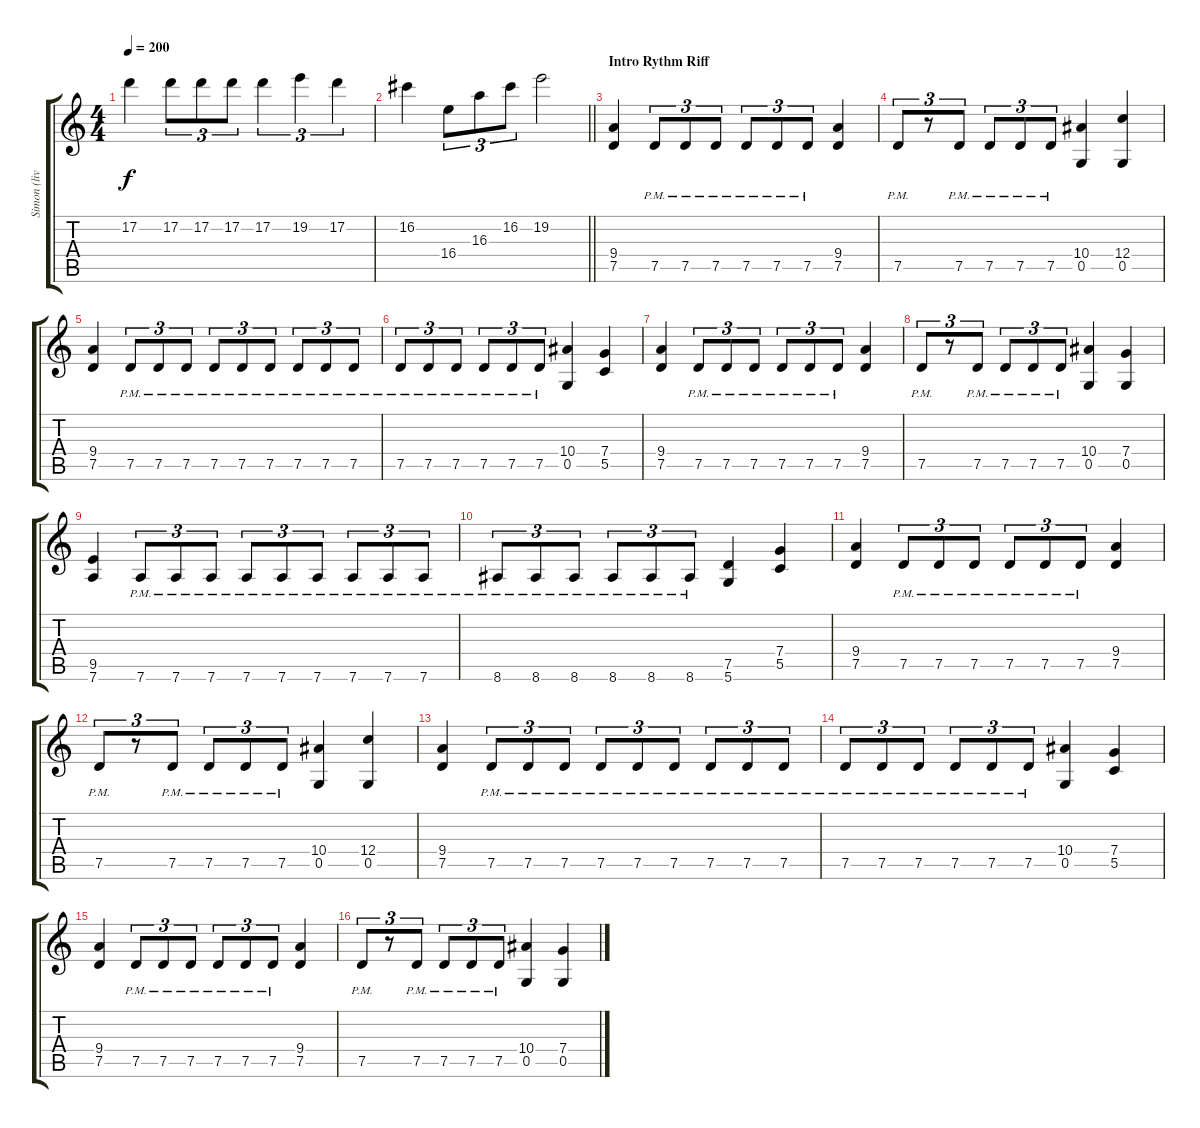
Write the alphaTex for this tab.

\track ("Simon (live)" "Simon (liv") {instrument distortionguitar}
\staff {score tabs}
\tuning (D4 A3 F3 C3 G2 D2) {hide}
\ts (4 4)
\tempo 200
\clef g2
\ks c
17.2.4{dy f} 17.2.8{tu (3 2)} 17.2.8{tu (3 2)} 17.2.8{tu (3 2)} 17.2.4{tu (3 2)} 19.2.4{tu (3 2)} 17.2.4{tu (3 2)} |
\barLineRight lightlight
16.2.4 16.4.8{tu (3 2)} 16.3.8{tu (3 2)} 16.2.8{tu (3 2)} 19.2.2 |
\section ("" "Intro Rythm Riff")
(9.4 7.5).4 7.5{pm}.8{tu (3 2)} 7.5{pm}.8{tu (3 2)} 7.5{pm}.8{tu (3 2)} 7.5{pm}.8{tu (3 2)} 7.5{pm}.8{tu (3 2)} 7.5{pm}.8{tu (3 2)} (9.4 7.5).4 |
7.5{pm}.8{tu (3 2)} r.8{tu (3 2)} 7.5{pm}.8{tu (3 2)} 7.5{pm}.8{tu (3 2)} 7.5{pm}.8{tu (3 2)} 7.5{pm}.8{tu (3 2)} (10.4 0.5).4 (12.4 0.5).4 |
(9.4 7.5).4 7.5{pm}.8{tu (3 2)} 7.5{pm}.8{tu (3 2)} 7.5{pm}.8{tu (3 2)} 7.5{pm}.8{tu (3 2)} 7.5{pm}.8{tu (3 2)} 7.5{pm}.8{tu (3 2)} 7.5{pm}.8{tu (3 2)} 7.5{pm}.8{tu (3 2)} 7.5{pm}.8{tu (3 2)} |
7.5{pm}.8{tu (3 2)} 7.5{pm}.8{tu (3 2)} 7.5{pm}.8{tu (3 2)} 7.5{pm}.8{tu (3 2)} 7.5{pm}.8{tu (3 2)} 7.5{pm}.8{tu (3 2)} (10.4 0.5).4 (7.4 5.5).4 |
(9.4 7.5).4 7.5{pm}.8{tu (3 2)} 7.5{pm}.8{tu (3 2)} 7.5{pm}.8{tu (3 2)} 7.5{pm}.8{tu (3 2)} 7.5{pm}.8{tu (3 2)} 7.5{pm}.8{tu (3 2)} (9.4 7.5).4 |
7.5{pm}.8{tu (3 2)} r.8{tu (3 2)} 7.5{pm}.8{tu (3 2)} 7.5{pm}.8{tu (3 2)} 7.5{pm}.8{tu (3 2)} 7.5{pm}.8{tu (3 2)} (10.4 0.5).4 (7.4 0.5).4 |
(9.5 7.6).4 7.6{pm}.8{tu (3 2)} 7.6{pm}.8{tu (3 2)} 7.6{pm}.8{tu (3 2)} 7.6{pm}.8{tu (3 2)} 7.6{pm}.8{tu (3 2)} 7.6{pm}.8{tu (3 2)} 7.6{pm}.8{tu (3 2)} 7.6{pm}.8{tu (3 2)} 7.6{pm}.8{tu (3 2)} |
8.6{pm}.8{tu (3 2)} 8.6{pm}.8{tu (3 2)} 8.6{pm}.8{tu (3 2)} 8.6{pm}.8{tu (3 2)} 8.6{pm}.8{tu (3 2)} 8.6{pm}.8{tu (3 2)} (7.5 5.6).4 (7.4 5.5).4 |
(9.4 7.5).4 7.5{pm}.8{tu (3 2)} 7.5{pm}.8{tu (3 2)} 7.5{pm}.8{tu (3 2)} 7.5{pm}.8{tu (3 2)} 7.5{pm}.8{tu (3 2)} 7.5{pm}.8{tu (3 2)} (9.4 7.5).4 |
7.5{pm}.8{tu (3 2)} r.8{tu (3 2)} 7.5{pm}.8{tu (3 2)} 7.5{pm}.8{tu (3 2)} 7.5{pm}.8{tu (3 2)} 7.5{pm}.8{tu (3 2)} (10.4 0.5).4 (12.4 0.5).4 |
(9.4 7.5).4 7.5{pm}.8{tu (3 2)} 7.5{pm}.8{tu (3 2)} 7.5{pm}.8{tu (3 2)} 7.5{pm}.8{tu (3 2)} 7.5{pm}.8{tu (3 2)} 7.5{pm}.8{tu (3 2)} 7.5{pm}.8{tu (3 2)} 7.5{pm}.8{tu (3 2)} 7.5{pm}.8{tu (3 2)} |
7.5{pm}.8{tu (3 2)} 7.5{pm}.8{tu (3 2)} 7.5{pm}.8{tu (3 2)} 7.5{pm}.8{tu (3 2)} 7.5{pm}.8{tu (3 2)} 7.5{pm}.8{tu (3 2)} (10.4 0.5).4 (7.4 5.5).4 |
(9.4 7.5).4 7.5{pm}.8{tu (3 2)} 7.5{pm}.8{tu (3 2)} 7.5{pm}.8{tu (3 2)} 7.5{pm}.8{tu (3 2)} 7.5{pm}.8{tu (3 2)} 7.5{pm}.8{tu (3 2)} (9.4 7.5).4 |
7.5{pm}.8{tu (3 2)} r.8{tu (3 2)} 7.5{pm}.8{tu (3 2)} 7.5{pm}.8{tu (3 2)} 7.5{pm}.8{tu (3 2)} 7.5{pm}.8{tu (3 2)} (10.4 0.5).4 (7.4 0.5).4
